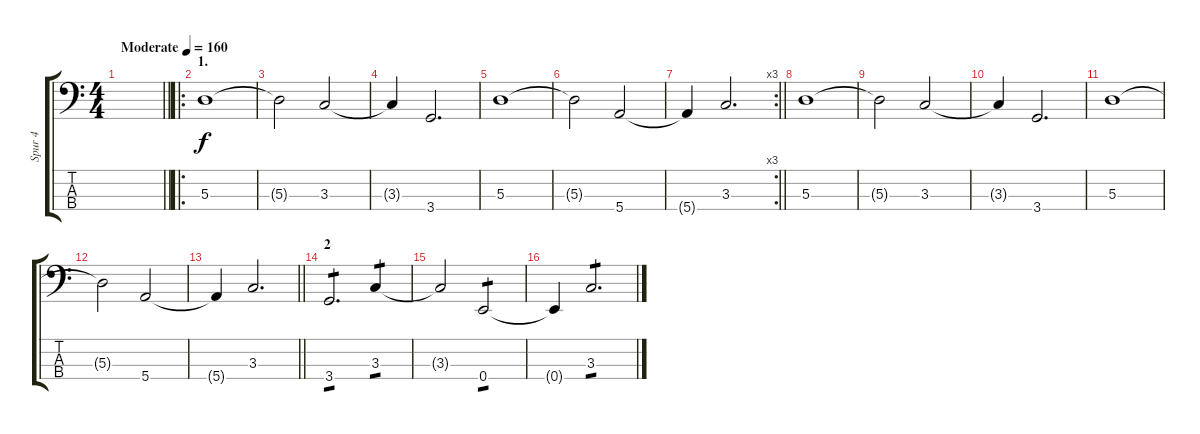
\track ("Spur 4" "Spur 4") {instrument electricbassfinger}
\staff {score tabs}
\tuning (G2 D2 A1 E1) {hide}
\ts (4 4)
\tempo (160 "Moderate")
\clef f4
\barLineRight lightlight
\ks c
|
\ro
\section ("" "1.")
5.3.1 |
5.3{t}.2 3.3.2 |
3.3{t}.4 3.4.2{d} |
5.3.1 |
5.3{t}.2 5.4.2 |
\rc 3
\barLineRight lightlight
5.4{t}.4 3.3.2{d} |
5.3.1 |
5.3{t}.2 3.3.2 |
3.3{t}.4 3.4.2{d} |
5.3.1 |
5.3{t}.2 5.4.2 |
\barLineRight lightlight
5.4{t}.4 3.3.2{d} |
\section ("" "2")
3.4.2{d tp 1} 3.3.4{tp 1} |
3.3{t}.2 0.4.2{tp 1} |
0.4{t}.4 3.3.2{d tp 1}
